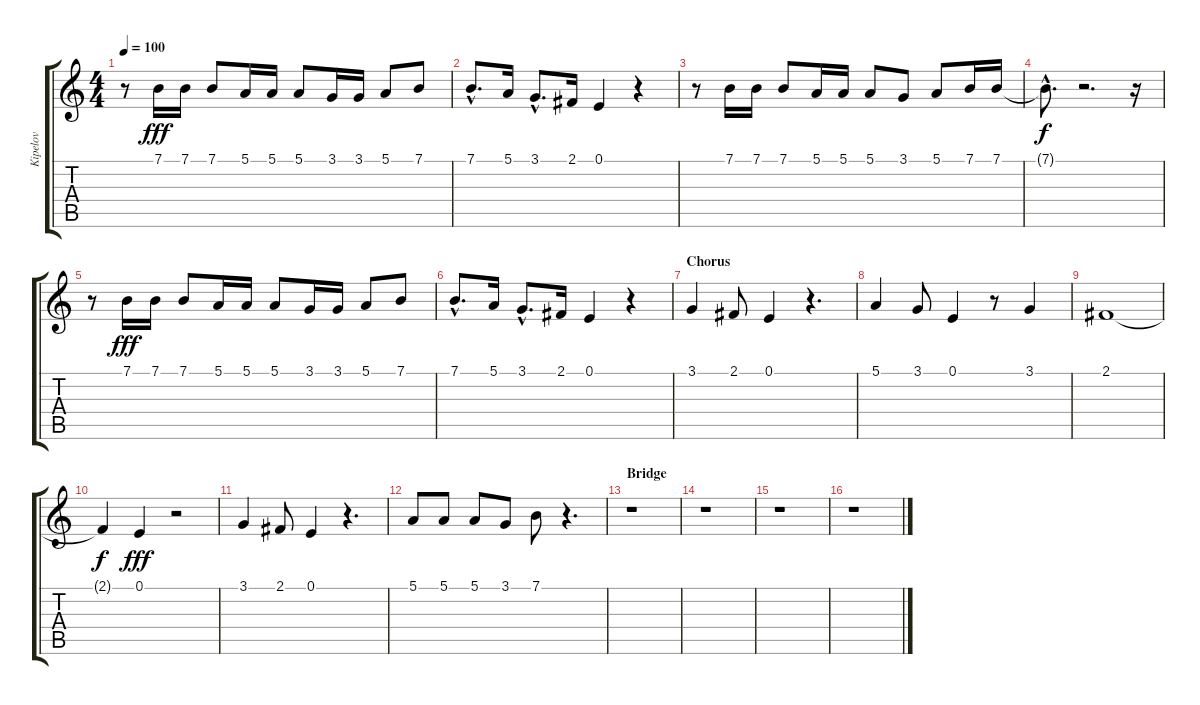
\track ("Kipelov" "Kipelov") {instrument tenorsax}
\staff {score tabs}
\tuning (E4 B3 G3 D3 A2 E2) {hide}
\ts (4 4)
\tempo 100
\clef g2
\ks c
r.8{dy f} 7.1.16{dy fff} 7.1.16 7.1.8 5.1.16 5.1.16 5.1.8 3.1.16 3.1.16 5.1.8 7.1.8 |
7.1{hac}.8{d} 5.1.16 3.1{hac}.8{d} 2.1.16 0.1.4 r.4 |
r.8 7.1.16 7.1.16 7.1.8 5.1.16 5.1.16 5.1.8 3.1.8 5.1.8 7.1.16 7.1.16 |
7.1{hac t}.8{d dy f} r.2{d} r.16 |
r.8 7.1.16{dy fff} 7.1.16 7.1.8 5.1.16 5.1.16 5.1.8 3.1.16 3.1.16 5.1.8 7.1.8 |
7.1{hac}.8{d} 5.1.16 3.1{hac}.8{d} 2.1.16 0.1.4 r.4 |
\section ("" "Chorus")
3.1.4 2.1.8 0.1.4 r.4{d} |
5.1.4 3.1.8 0.1.4 r.8 3.1.4 |
2.1.1 |
2.1{t}.4{dy f} 0.1.4{dy fff} r.2 |
3.1.4 2.1.8 0.1.4 r.4{d} |
5.1.8 5.1.8 5.1.8 3.1.8 7.1.8 r.4{d} |
\section ("" "Bridge")
r.1 |
r.1 |
r.1 |
r.1
